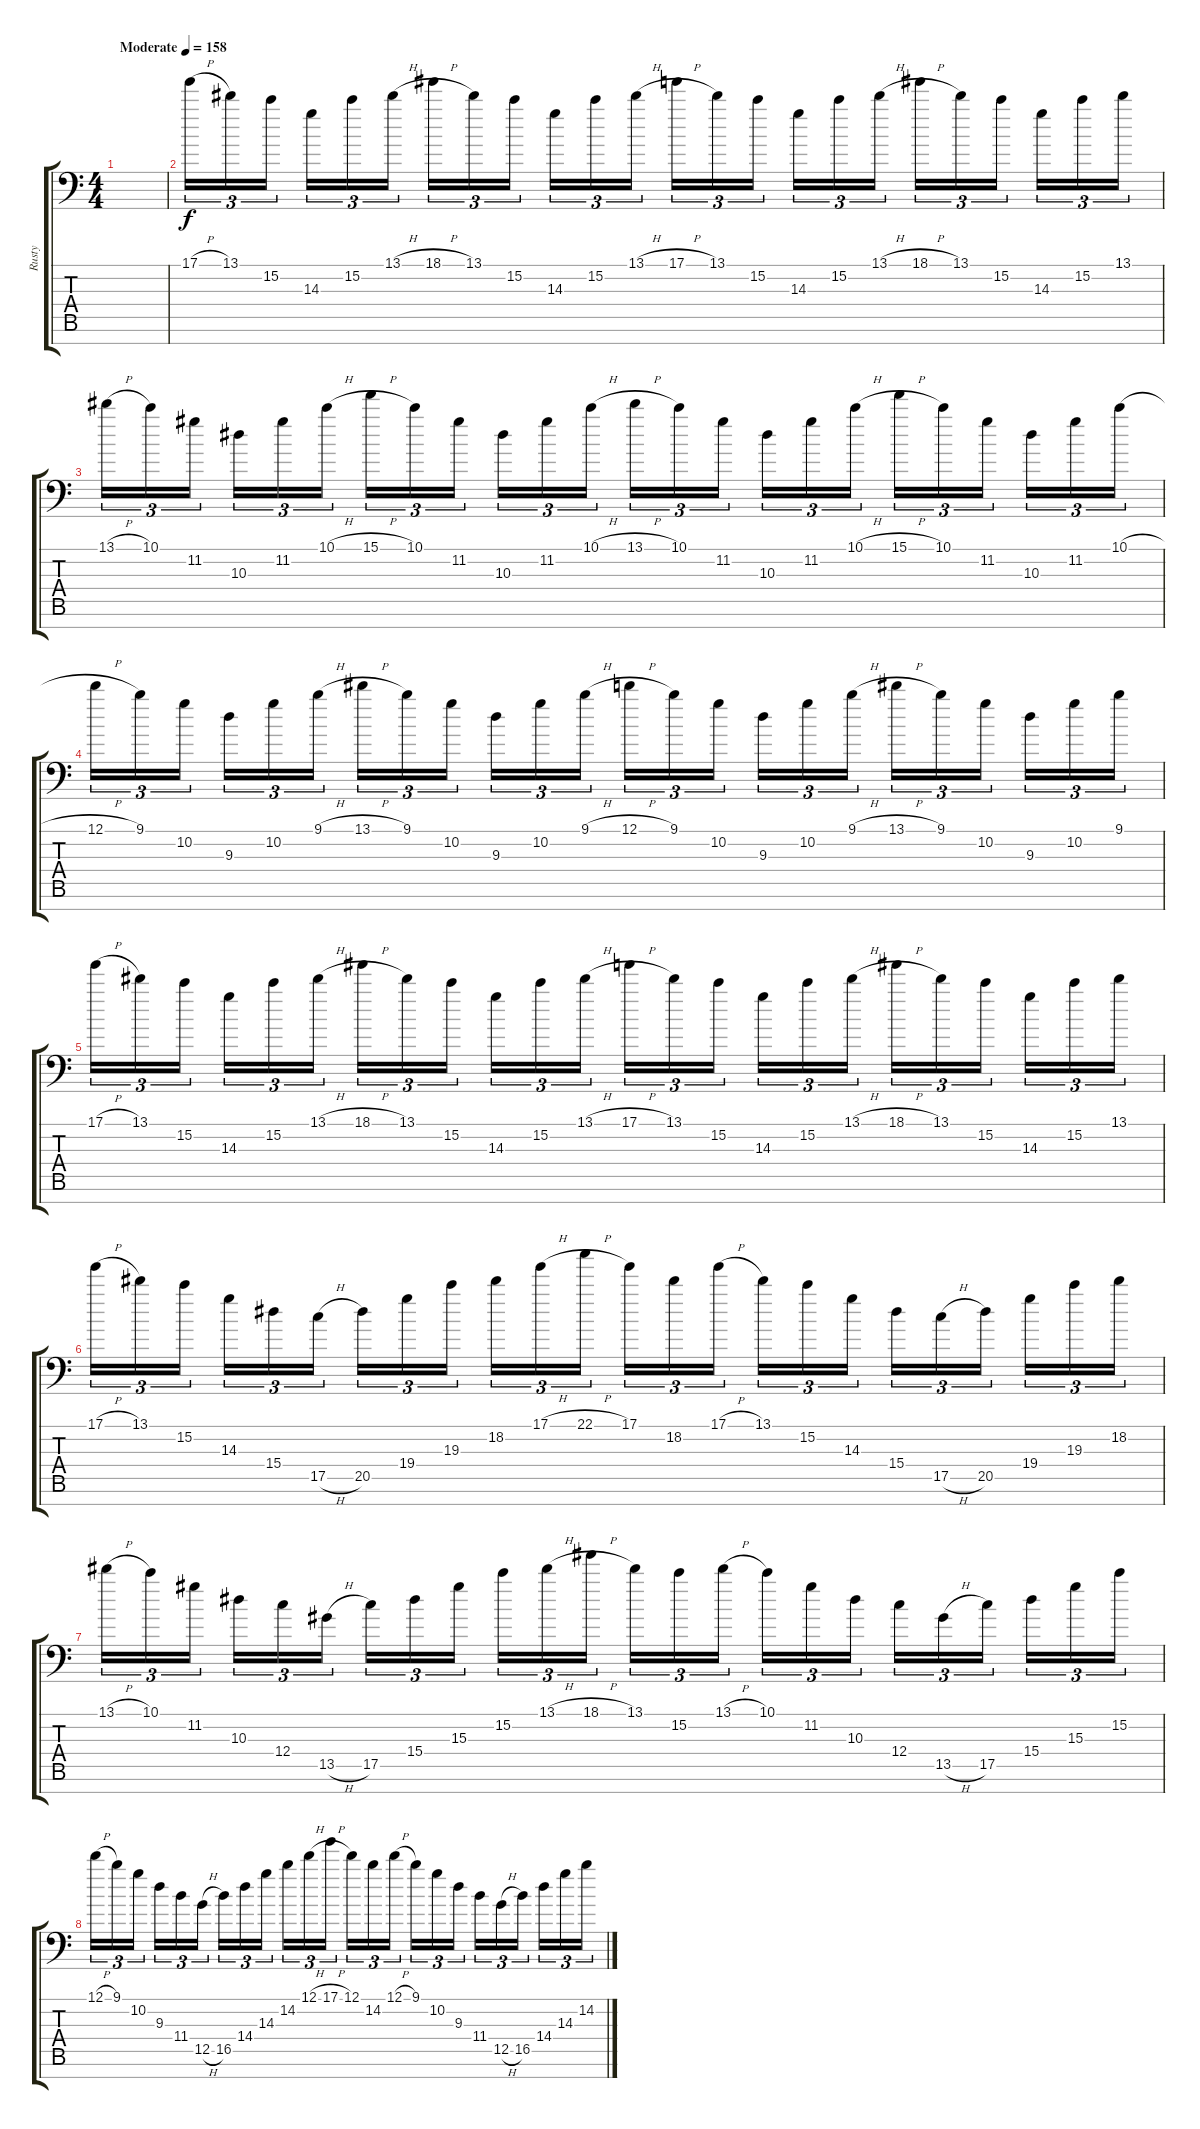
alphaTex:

\track ("Rusty" "Rusty") {instrument overdrivenguitar}
\staff {score tabs}
\tuning (D4 A3 F3 C3 G2 D2 A1) {hide}
\ts (4 4)
\tempo (158 "Moderate")
\clef f4
\ks c
|
17.1{h}.16{tu (3 2)} 13.1.16{tu (3 2)} 15.2.16{tu (3 2) beam splitsecondary} 14.3.16{tu (3 2)} 15.2.16{tu (3 2)} 13.1{h}.16{tu (3 2)} 18.1{h}.16{tu (3 2)} 13.1.16{tu (3 2)} 15.2.16{tu (3 2) beam splitsecondary} 14.3.16{tu (3 2)} 15.2.16{tu (3 2)} 13.1{h}.16{tu (3 2)} 17.1{h}.16{tu (3 2)} 13.1.16{tu (3 2)} 15.2.16{tu (3 2) beam splitsecondary} 14.3.16{tu (3 2)} 15.2.16{tu (3 2)} 13.1{h}.16{tu (3 2)} 18.1{h}.16{tu (3 2)} 13.1.16{tu (3 2)} 15.2.16{tu (3 2) beam splitsecondary} 14.3.16{tu (3 2)} 15.2.16{tu (3 2)} 13.1.16{tu (3 2)} |
13.1{h}.16{tu (3 2)} 10.1.16{tu (3 2)} 11.2.16{tu (3 2) beam splitsecondary} 10.3.16{tu (3 2)} 11.2.16{tu (3 2)} 10.1{h}.16{tu (3 2)} 15.1{h}.16{tu (3 2)} 10.1.16{tu (3 2)} 11.2.16{tu (3 2) beam splitsecondary} 10.3.16{tu (3 2)} 11.2.16{tu (3 2)} 10.1{h}.16{tu (3 2)} 13.1{h}.16{tu (3 2)} 10.1.16{tu (3 2)} 11.2.16{tu (3 2) beam splitsecondary} 10.3.16{tu (3 2)} 11.2.16{tu (3 2)} 10.1{h}.16{tu (3 2)} 15.1{h}.16{tu (3 2)} 10.1.16{tu (3 2)} 11.2.16{tu (3 2) beam splitsecondary} 10.3.16{tu (3 2)} 11.2.16{tu (3 2)} 10.1{h}.16{tu (3 2)} |
12.1{h}.16{tu (3 2)} 9.1.16{tu (3 2)} 10.2.16{tu (3 2) beam splitsecondary} 9.3.16{tu (3 2)} 10.2.16{tu (3 2)} 9.1{h}.16{tu (3 2)} 13.1{h}.16{tu (3 2)} 9.1.16{tu (3 2)} 10.2.16{tu (3 2) beam splitsecondary} 9.3.16{tu (3 2)} 10.2.16{tu (3 2)} 9.1{h}.16{tu (3 2)} 12.1{h}.16{tu (3 2)} 9.1.16{tu (3 2)} 10.2.16{tu (3 2) beam splitsecondary} 9.3.16{tu (3 2)} 10.2.16{tu (3 2)} 9.1{h}.16{tu (3 2)} 13.1{h}.16{tu (3 2)} 9.1.16{tu (3 2)} 10.2.16{tu (3 2) beam splitsecondary} 9.3.16{tu (3 2)} 10.2.16{tu (3 2)} 9.1.16{tu (3 2)} |
17.1{h}.16{tu (3 2)} 13.1.16{tu (3 2)} 15.2.16{tu (3 2) beam splitsecondary} 14.3.16{tu (3 2)} 15.2.16{tu (3 2)} 13.1{h}.16{tu (3 2)} 18.1{h}.16{tu (3 2)} 13.1.16{tu (3 2)} 15.2.16{tu (3 2) beam splitsecondary} 14.3.16{tu (3 2)} 15.2.16{tu (3 2)} 13.1{h}.16{tu (3 2)} 17.1{h}.16{tu (3 2)} 13.1.16{tu (3 2)} 15.2.16{tu (3 2) beam splitsecondary} 14.3.16{tu (3 2)} 15.2.16{tu (3 2)} 13.1{h}.16{tu (3 2)} 18.1{h}.16{tu (3 2)} 13.1.16{tu (3 2)} 15.2.16{tu (3 2) beam splitsecondary} 14.3.16{tu (3 2)} 15.2.16{tu (3 2)} 13.1.16{tu (3 2)} |
17.1{h}.16{tu (3 2)} 13.1.16{tu (3 2)} 15.2.16{tu (3 2) beam splitsecondary} 14.3.16{tu (3 2)} 15.4.16{tu (3 2)} 17.5{h}.16{tu (3 2)} 20.5.16{tu (3 2)} 19.4.16{tu (3 2)} 19.3.16{tu (3 2) beam splitsecondary} 18.2.16{tu (3 2)} 17.1{h}.16{tu (3 2)} 22.1{h}.16{tu (3 2)} 17.1.16{tu (3 2)} 18.2.16{tu (3 2)} 17.1{h}.16{tu (3 2) beam splitsecondary} 13.1.16{tu (3 2)} 15.2.16{tu (3 2)} 14.3.16{tu (3 2)} 15.4.16{tu (3 2)} 17.5{h}.16{tu (3 2)} 20.5.16{tu (3 2) beam splitsecondary} 19.4.16{tu (3 2)} 19.3.16{tu (3 2)} 18.2.16{tu (3 2)} |
13.1{h}.16{tu (3 2)} 10.1.16{tu (3 2)} 11.2.16{tu (3 2) beam splitsecondary} 10.3.16{tu (3 2)} 12.4.16{tu (3 2)} 13.5{h}.16{tu (3 2)} 17.5.16{tu (3 2)} 15.4.16{tu (3 2)} 15.3.16{tu (3 2) beam splitsecondary} 15.2.16{tu (3 2)} 13.1{h}.16{tu (3 2)} 18.1{h}.16{tu (3 2)} 13.1.16{tu (3 2)} 15.2.16{tu (3 2)} 13.1{h}.16{tu (3 2) beam splitsecondary} 10.1.16{tu (3 2)} 11.2.16{tu (3 2)} 10.3.16{tu (3 2)} 12.4.16{tu (3 2)} 13.5{h}.16{tu (3 2)} 17.5.16{tu (3 2) beam splitsecondary} 15.4.16{tu (3 2)} 15.3.16{tu (3 2)} 15.2.16{tu (3 2)} |
12.1{h}.16{tu (3 2)} 9.1.16{tu (3 2)} 10.2.16{tu (3 2) beam splitsecondary} 9.3.16{tu (3 2)} 11.4.16{tu (3 2)} 12.5{h}.16{tu (3 2)} 16.5.16{tu (3 2)} 14.4.16{tu (3 2)} 14.3.16{tu (3 2) beam splitsecondary} 14.2.16{tu (3 2)} 12.1{h}.16{tu (3 2)} 17.1{h}.16{tu (3 2)} 12.1.16{tu (3 2)} 14.2.16{tu (3 2)} 12.1{h}.16{tu (3 2) beam splitsecondary} 9.1.16{tu (3 2)} 10.2.16{tu (3 2)} 9.3.16{tu (3 2)} 11.4.16{tu (3 2)} 12.5{h}.16{tu (3 2)} 16.5.16{tu (3 2) beam splitsecondary} 14.4.16{tu (3 2)} 14.3.16{tu (3 2)} 14.2.16{tu (3 2)}
